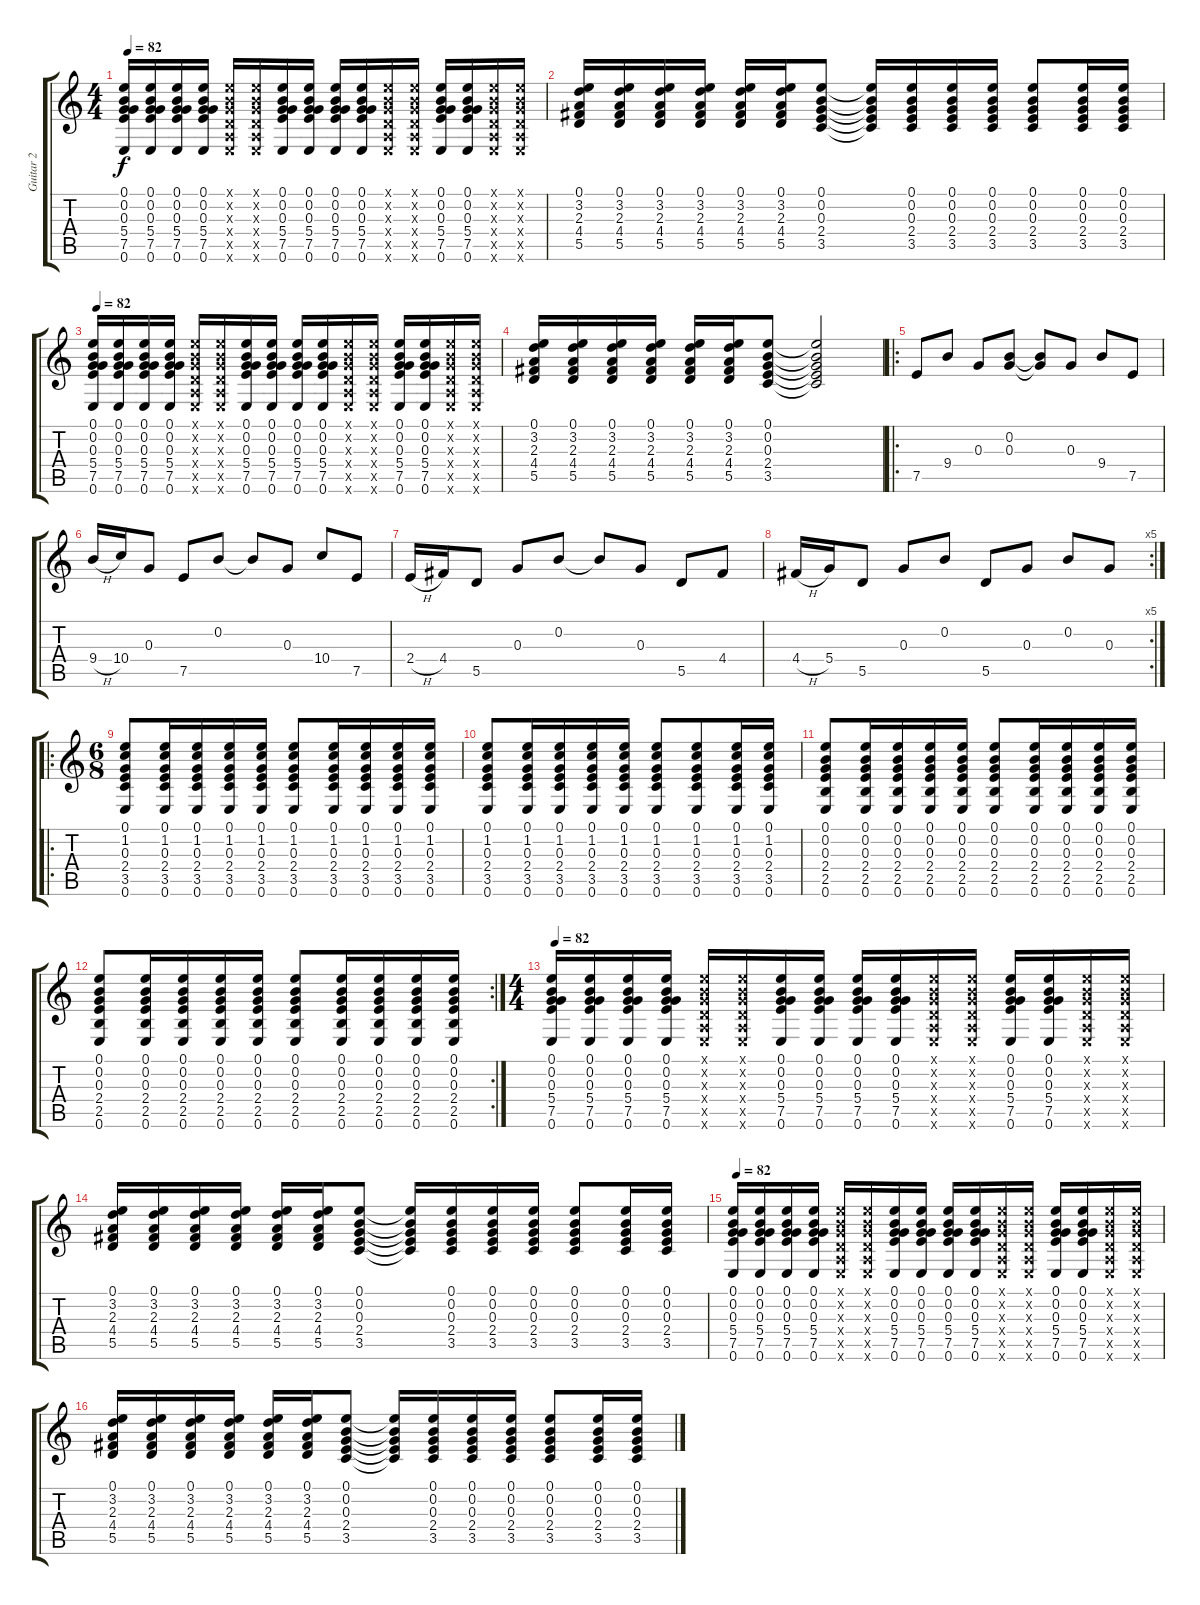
\track ("Guitar 2" "Guitar 2") {instrument acousticguitarsteel}
\staff {score tabs}
\tuning (E4 B3 G3 D3 A2 E2) {hide}
\ts (4 4)
\tempo 82
\clef g2
\ks c
(0.1 0.2 0.3 5.4 7.5 0.6).16{dy f} (0.1 0.2 0.3 5.4 7.5 0.6).16 (0.1 0.2 0.3 5.4 7.5 0.6).16 (0.1 0.2 0.3 5.4 7.5 0.6).16 (0.1{x} 0.2{x} 0.3{x} 0.4{x} 0.5{x} 0.6{x}).16 (0.1{x} 0.2{x} 0.3{x} 0.4{x} 0.5{x} 0.6{x}).16 (0.1 0.2 0.3 5.4 7.5 0.6).16 (0.1 0.2 0.3 5.4 7.5 0.6).16 (0.1 0.2 0.3 5.4 7.5 0.6).16 (0.1 0.2 0.3 5.4 7.5 0.6).16 (0.1{x} 0.2{x} 0.3{x} 0.4{x} 0.5{x} 0.6{x}).16 (0.1{x} 0.2{x} 0.3{x} 0.4{x} 0.5{x} 0.6{x}).16 (0.1 0.2 0.3 5.4 7.5 0.6).16 (0.1 0.2 0.3 5.4 7.5 0.6).16 (0.1{x} 0.2{x} 0.3{x} 0.4{x} 0.5{x} 0.6{x}).16 (0.1{x} 0.2{x} 0.3{x} 0.4{x} 0.5{x} 0.6{x}).16 |
(0.1 3.2 2.3 4.4 5.5).16 (0.1 3.2 2.3 4.4 5.5).16 (0.1 3.2 2.3 4.4 5.5).16 (0.1 3.2 2.3 4.4 5.5).16 (0.1 3.2 2.3 4.4 5.5).16 (0.1 3.2 2.3 4.4 5.5).16 (0.1 0.2 0.3 2.4 3.5).8 (0.1{t} 0.2{t} 0.3{t} 2.4{t} 3.5{t}).16 (0.1 0.2 0.3 2.4 3.5).16 (0.1 0.2 0.3 2.4 3.5).16 (0.1 0.2 0.3 2.4 3.5).16 (0.1 0.2 0.3 2.4 3.5).8 (0.1 0.2 0.3 2.4 3.5).16 (0.1 0.2 0.3 2.4 3.5).16 |
\tempo 82
(0.1 0.2 0.3 5.4 7.5 0.6).16 (0.1 0.2 0.3 5.4 7.5 0.6).16 (0.1 0.2 0.3 5.4 7.5 0.6).16 (0.1 0.2 0.3 5.4 7.5 0.6).16 (0.1{x} 0.2{x} 0.3{x} 0.4{x} 0.5{x} 0.6{x}).16 (0.1{x} 0.2{x} 0.3{x} 0.4{x} 0.5{x} 0.6{x}).16 (0.1 0.2 0.3 5.4 7.5 0.6).16 (0.1 0.2 0.3 5.4 7.5 0.6).16 (0.1 0.2 0.3 5.4 7.5 0.6).16 (0.1 0.2 0.3 5.4 7.5 0.6).16 (0.1{x} 0.2{x} 0.3{x} 0.4{x} 0.5{x} 0.6{x}).16 (0.1{x} 0.2{x} 0.3{x} 0.4{x} 0.5{x} 0.6{x}).16 (0.1 0.2 0.3 5.4 7.5 0.6).16 (0.1 0.2 0.3 5.4 7.5 0.6).16 (0.1{x} 0.2{x} 0.3{x} 0.4{x} 0.5{x} 0.6{x}).16 (0.1{x} 0.2{x} 0.3{x} 0.4{x} 0.5{x} 0.6{x}).16 |
(0.1 3.2 2.3 4.4 5.5).16 (0.1 3.2 2.3 4.4 5.5).16 (0.1 3.2 2.3 4.4 5.5).16 (0.1 3.2 2.3 4.4 5.5).16 (0.1 3.2 2.3 4.4 5.5).16 (0.1 3.2 2.3 4.4 5.5).16 (0.1 0.2 0.3 2.4 3.5).8 (0.1{t} 0.2{t} 0.3{t} 2.4{t} 3.5{t}).2 |
\ro
7.5.8 9.4.8 0.3.8 (0.2 0.3).8 (0.2{t} 0.3{t}).8 0.3.8 9.4.8 7.5.8 |
9.4{h}.16 10.4.16 0.3.8 7.5.8 0.2.8 0.2{t}.8 0.3.8 10.4.8 7.5.8 |
2.4{h}.16 4.4.16 5.5.8 0.3.8 0.2.8 0.2{t}.8 0.3.8 5.5.8 4.4.8 |
\rc 5
4.4{h}.16 5.4.16 5.5.8 0.3.8 0.2.8 5.5.8 0.3.8 0.2.8 0.3.8 |
\ro
\ts (6 8)
(0.1 1.2 0.3 2.4 3.5 0.6).8 (0.1 1.2 0.3 2.4 3.5 0.6).16 (0.1 1.2 0.3 2.4 3.5 0.6).16 (0.1 1.2 0.3 2.4 3.5 0.6).16 (0.1 1.2 0.3 2.4 3.5 0.6).16 (0.1 1.2 0.3 2.4 3.5 0.6).8 (0.1 1.2 0.3 2.4 3.5 0.6).16 (0.1 1.2 0.3 2.4 3.5 0.6).16 (0.1 1.2 0.3 2.4 3.5 0.6).16 (0.1 1.2 0.3 2.4 3.5 0.6).16 |
(0.1 1.2 0.3 2.4 3.5 0.6).8 (0.1 1.2 0.3 2.4 3.5 0.6).16 (0.1 1.2 0.3 2.4 3.5 0.6).16 (0.1 1.2 0.3 2.4 3.5 0.6).16 (0.1 1.2 0.3 2.4 3.5 0.6).16 (0.1 1.2 0.3 2.4 3.5 0.6).8 (0.1 1.2 0.3 2.4 3.5 0.6).8 (0.1 1.2 0.3 2.4 3.5 0.6).16 (0.1 1.2 0.3 2.4 3.5 0.6).16 |
(0.1 0.2 0.3 2.4 2.5 0.6).8 (0.1 0.2 0.3 2.4 2.5 0.6).16 (0.1 0.2 0.3 2.4 2.5 0.6).16 (0.1 0.2 0.3 2.4 2.5 0.6).16 (0.1 0.2 0.3 2.4 2.5 0.6).16 (0.1 0.2 0.3 2.4 2.5 0.6).8 (0.1 0.2 0.3 2.4 2.5 0.6).16 (0.1 0.2 0.3 2.4 2.5 0.6).16 (0.1 0.2 0.3 2.4 2.5 0.6).16 (0.1 0.2 0.3 2.4 2.5 0.6).16 |
\rc 2
(0.1 0.2 0.3 2.4 2.5 0.6).8 (0.1 0.2 0.3 2.4 2.5 0.6).16 (0.1 0.2 0.3 2.4 2.5 0.6).16 (0.1 0.2 0.3 2.4 2.5 0.6).16 (0.1 0.2 0.3 2.4 2.5 0.6).16 (0.1 0.2 0.3 2.4 2.5 0.6).8 (0.1 0.2 0.3 2.4 2.5 0.6).16 (0.1 0.2 0.3 2.4 2.5 0.6).16 (0.1 0.2 0.3 2.4 2.5 0.6).16 (0.1 0.2 0.3 2.4 2.5 0.6).16 |
\ts (4 4)
\tempo 82
(0.1 0.2 0.3 5.4 7.5 0.6).16 (0.1 0.2 0.3 5.4 7.5 0.6).16 (0.1 0.2 0.3 5.4 7.5 0.6).16 (0.1 0.2 0.3 5.4 7.5 0.6).16 (0.1{x} 0.2{x} 0.3{x} 0.4{x} 0.5{x} 0.6{x}).16 (0.1{x} 0.2{x} 0.3{x} 0.4{x} 0.5{x} 0.6{x}).16 (0.1 0.2 0.3 5.4 7.5 0.6).16 (0.1 0.2 0.3 5.4 7.5 0.6).16 (0.1 0.2 0.3 5.4 7.5 0.6).16 (0.1 0.2 0.3 5.4 7.5 0.6).16 (0.1{x} 0.2{x} 0.3{x} 0.4{x} 0.5{x} 0.6{x}).16 (0.1{x} 0.2{x} 0.3{x} 0.4{x} 0.5{x} 0.6{x}).16 (0.1 0.2 0.3 5.4 7.5 0.6).16 (0.1 0.2 0.3 5.4 7.5 0.6).16 (0.1{x} 0.2{x} 0.3{x} 0.4{x} 0.5{x} 0.6{x}).16 (0.1{x} 0.2{x} 0.3{x} 0.4{x} 0.5{x} 0.6{x}).16 |
(0.1 3.2 2.3 4.4 5.5).16 (0.1 3.2 2.3 4.4 5.5).16 (0.1 3.2 2.3 4.4 5.5).16 (0.1 3.2 2.3 4.4 5.5).16 (0.1 3.2 2.3 4.4 5.5).16 (0.1 3.2 2.3 4.4 5.5).16 (0.1 0.2 0.3 2.4 3.5).8 (0.1{t} 0.2{t} 0.3{t} 2.4{t} 3.5{t}).16 (0.1 0.2 0.3 2.4 3.5).16 (0.1 0.2 0.3 2.4 3.5).16 (0.1 0.2 0.3 2.4 3.5).16 (0.1 0.2 0.3 2.4 3.5).8 (0.1 0.2 0.3 2.4 3.5).16 (0.1 0.2 0.3 2.4 3.5).16 |
\tempo 82
(0.1 0.2 0.3 5.4 7.5 0.6).16 (0.1 0.2 0.3 5.4 7.5 0.6).16 (0.1 0.2 0.3 5.4 7.5 0.6).16 (0.1 0.2 0.3 5.4 7.5 0.6).16 (0.1{x} 0.2{x} 0.3{x} 0.4{x} 0.5{x} 0.6{x}).16 (0.1{x} 0.2{x} 0.3{x} 0.4{x} 0.5{x} 0.6{x}).16 (0.1 0.2 0.3 5.4 7.5 0.6).16 (0.1 0.2 0.3 5.4 7.5 0.6).16 (0.1 0.2 0.3 5.4 7.5 0.6).16 (0.1 0.2 0.3 5.4 7.5 0.6).16 (0.1{x} 0.2{x} 0.3{x} 0.4{x} 0.5{x} 0.6{x}).16 (0.1{x} 0.2{x} 0.3{x} 0.4{x} 0.5{x} 0.6{x}).16 (0.1 0.2 0.3 5.4 7.5 0.6).16 (0.1 0.2 0.3 5.4 7.5 0.6).16 (0.1{x} 0.2{x} 0.3{x} 0.4{x} 0.5{x} 0.6{x}).16 (0.1{x} 0.2{x} 0.3{x} 0.4{x} 0.5{x} 0.6{x}).16 |
(0.1 3.2 2.3 4.4 5.5).16 (0.1 3.2 2.3 4.4 5.5).16 (0.1 3.2 2.3 4.4 5.5).16 (0.1 3.2 2.3 4.4 5.5).16 (0.1 3.2 2.3 4.4 5.5).16 (0.1 3.2 2.3 4.4 5.5).16 (0.1 0.2 0.3 2.4 3.5).8 (0.1{t} 0.2{t} 0.3{t} 2.4{t} 3.5{t}).16 (0.1 0.2 0.3 2.4 3.5).16 (0.1 0.2 0.3 2.4 3.5).16 (0.1 0.2 0.3 2.4 3.5).16 (0.1 0.2 0.3 2.4 3.5).8 (0.1 0.2 0.3 2.4 3.5).16 (0.1 0.2 0.3 2.4 3.5).16
